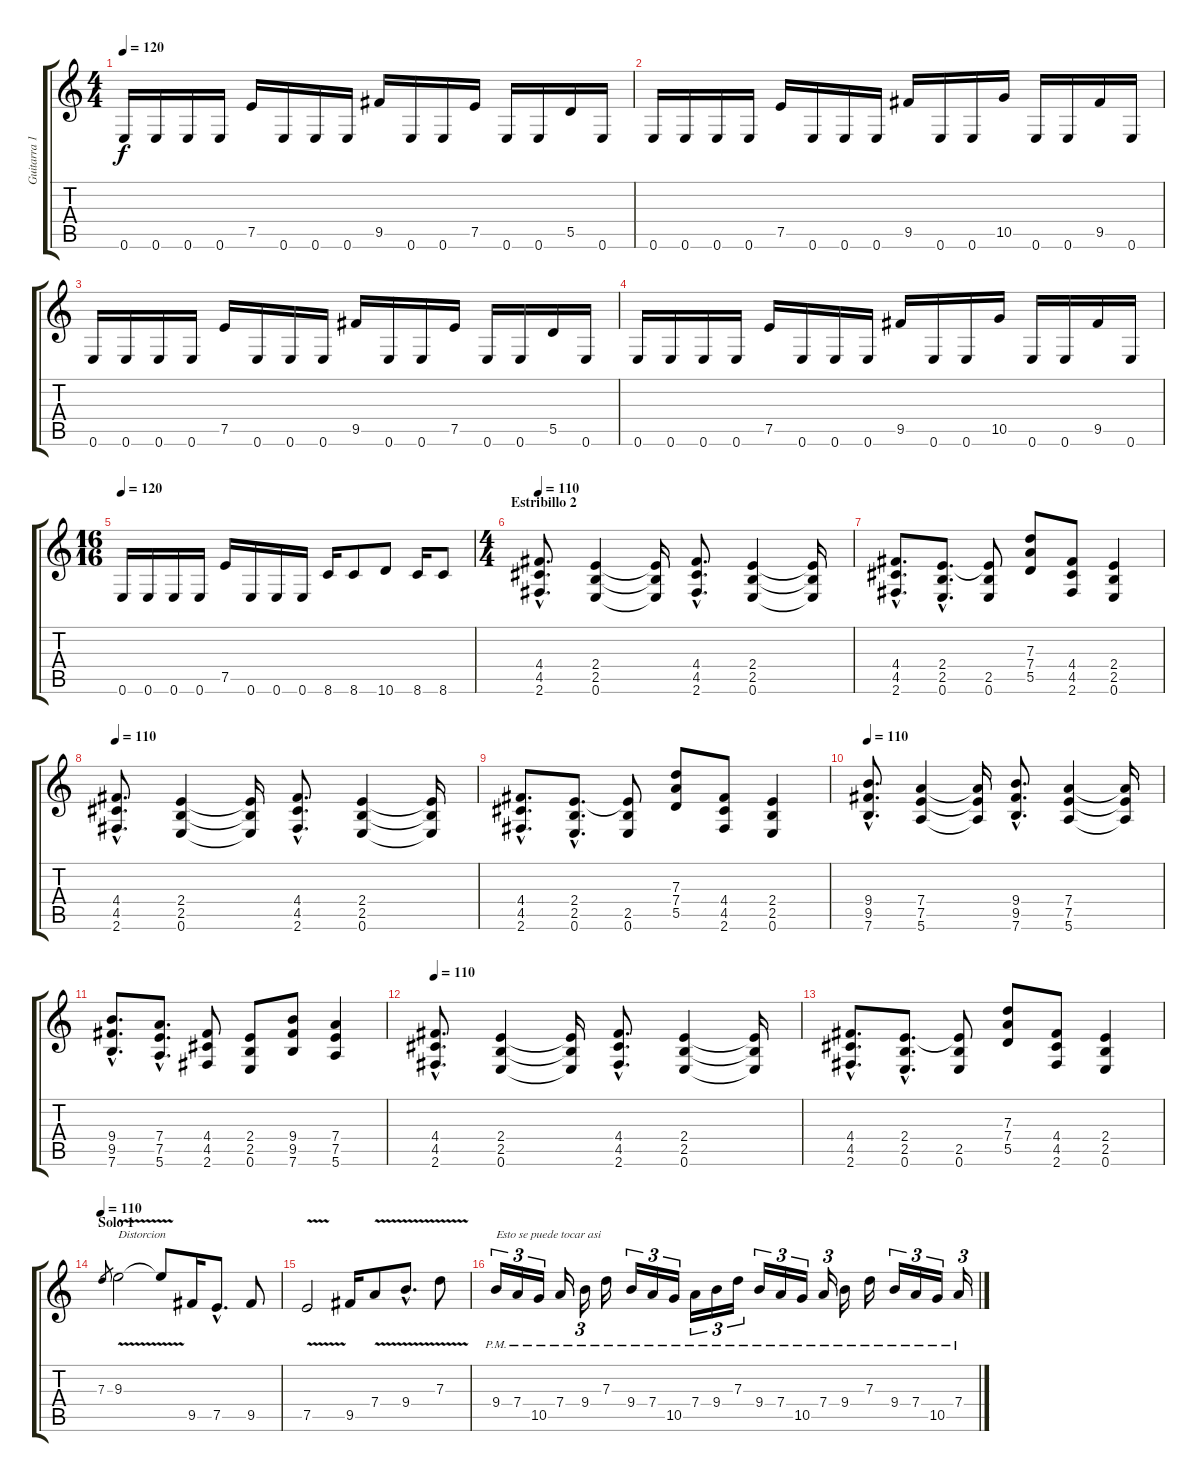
\track ("Guitarra 1" "Guitarra 1") {instrument distortionguitar}
\staff {score tabs}
\tuning (E4 B3 G3 D3 A2 E2) {hide}
\ts (4 4)
\tempo 120
\clef g2
\ks c
0.6.16{dy f} 0.6.16 0.6.16 0.6.16 7.5.16 0.6.16 0.6.16 0.6.16 9.5.16 0.6.16 0.6.16 7.5.16 0.6.16 0.6.16 5.5.16 0.6.16 |
0.6.16 0.6.16 0.6.16 0.6.16 7.5.16 0.6.16 0.6.16 0.6.16 9.5.16 0.6.16 0.6.16 10.5.16 0.6.16 0.6.16 9.5.16 0.6.16 |
0.6.16 0.6.16 0.6.16 0.6.16 7.5.16 0.6.16 0.6.16 0.6.16 9.5.16 0.6.16 0.6.16 7.5.16 0.6.16 0.6.16 5.5.16 0.6.16 |
0.6.16 0.6.16 0.6.16 0.6.16 7.5.16 0.6.16 0.6.16 0.6.16 9.5.16 0.6.16 0.6.16 10.5.16 0.6.16 0.6.16 9.5.16 0.6.16 |
\ts (16 16)
\tempo 120
0.6.16 0.6.16 0.6.16 0.6.16 7.5.16 0.6.16 0.6.16 0.6.16 8.6.16 8.6.8 10.6.8 8.6.16 8.6.8 |
\ts (4 4)
\section ("" "Estribillo 2")
\tempo 110
(4.4{hac} 4.5{hac} 2.6{hac}).8{d} (2.4 2.5 0.6).4 (2.4{t} 2.5{t} 0.6{t}).16 (4.4{hac} 4.5{hac} 2.6{hac}).8{d} (2.4 2.5 0.6).4 (2.4{t} 2.5{t} 0.6{t}).16 |
(4.4{hac} 4.5{hac} 2.6{hac}).8{d} (2.4{hac} 2.5{hac} 0.6{hac}).8{d} (2.4{t} 2.5 0.6).8 (7.3 7.4 5.5).8 (4.4 4.5 2.6).8 (2.4 2.5 0.6).4 |
\tempo 110
(4.4{hac} 4.5{hac} 2.6{hac}).8{d} (2.4 2.5 0.6).4 (2.4{t} 2.5{t} 0.6{t}).16 (4.4{hac} 4.5{hac} 2.6{hac}).8{d} (2.4 2.5 0.6).4 (2.4{t} 2.5{t} 0.6{t}).16 |
(4.4{hac} 4.5{hac} 2.6{hac}).8{d} (2.4{hac} 2.5{hac} 0.6{hac}).8{d} (2.4{t} 2.5 0.6).8 (7.3 7.4 5.5).8 (4.4 4.5 2.6).8 (2.4 2.5 0.6).4 |
\tempo 110
(9.4{hac} 9.5{hac} 7.6{hac}).8{d} (7.4 7.5 5.6).4 (7.4{t} 7.5{t} 5.6{t}).16 (9.4{hac} 9.5{hac} 7.6{hac}).8{d} (7.4 7.5 5.6).4 (7.4{t} 7.5{t} 5.6{t}).16 |
(9.4{hac} 9.5{hac} 7.6{hac}).8{d} (7.4{hac} 7.5{hac} 5.6{hac}).8{d} (4.4 4.5 2.6).8 (2.4 2.5 0.6).8 (9.4 9.5 7.6).8 (7.4 7.5 5.6).4 |
\tempo 110
(4.4{hac} 4.5{hac} 2.6{hac}).8{d} (2.4 2.5 0.6).4 (2.4{t} 2.5{t} 0.6{t}).16 (4.4{hac} 4.5{hac} 2.6{hac}).8{d} (2.4 2.5 0.6).4 (2.4{t} 2.5{t} 0.6{t}).16 |
(4.4{hac} 4.5{hac} 2.6{hac}).8{d} (2.4{hac} 2.5{hac} 0.6{hac}).8{d} (2.4{t} 2.5 0.6).8 (7.3 7.4 5.5).8 (4.4 4.5 2.6).8 (2.4 2.5 0.6).4 |
\section ("" "Solo 1")
\tempo 110
7.3.8{gr} 9.3{v}.2{txt "Distorcion" volume 14 instrument distortionguitar} 9.3{t}.8 9.5.16 7.5{hac}.8{d} 9.5.8 |
7.5{v}.2 9.5.16 7.4{v}.8 9.4{v hac}.8{d} 7.3{v}.8 |
9.4{pm}.16{tu (3 2) txt "Esto se puede tocar asi" instrument distortionguitar} 7.4{pm}.16{tu (3 2)} 10.5{pm}.16{tu (3 2)} 7.4{pm}.16 9.4{pm}.16{tu (3 2)} 7.3{pm}.16 9.4{pm}.16{tu (3 2)} 7.4{pm}.16{tu (3 2)} 10.5{pm}.16{tu (3 2)} 7.4{pm}.16{tu (3 2)} 9.4{pm}.16{tu (3 2)} 7.3{pm}.16{tu (3 2)} 9.4{pm}.16{tu (3 2)} 7.4{pm}.16{tu (3 2)} 10.5{pm}.16{tu (3 2)} 7.4{pm}.16{tu (3 2)} 9.4{pm}.16 7.3{pm}.16 9.4{pm}.16{tu (3 2)} 7.4{pm}.16{tu (3 2)} 10.5{pm}.16{tu (3 2)} 7.4{pm}.16{tu (3 2)}
